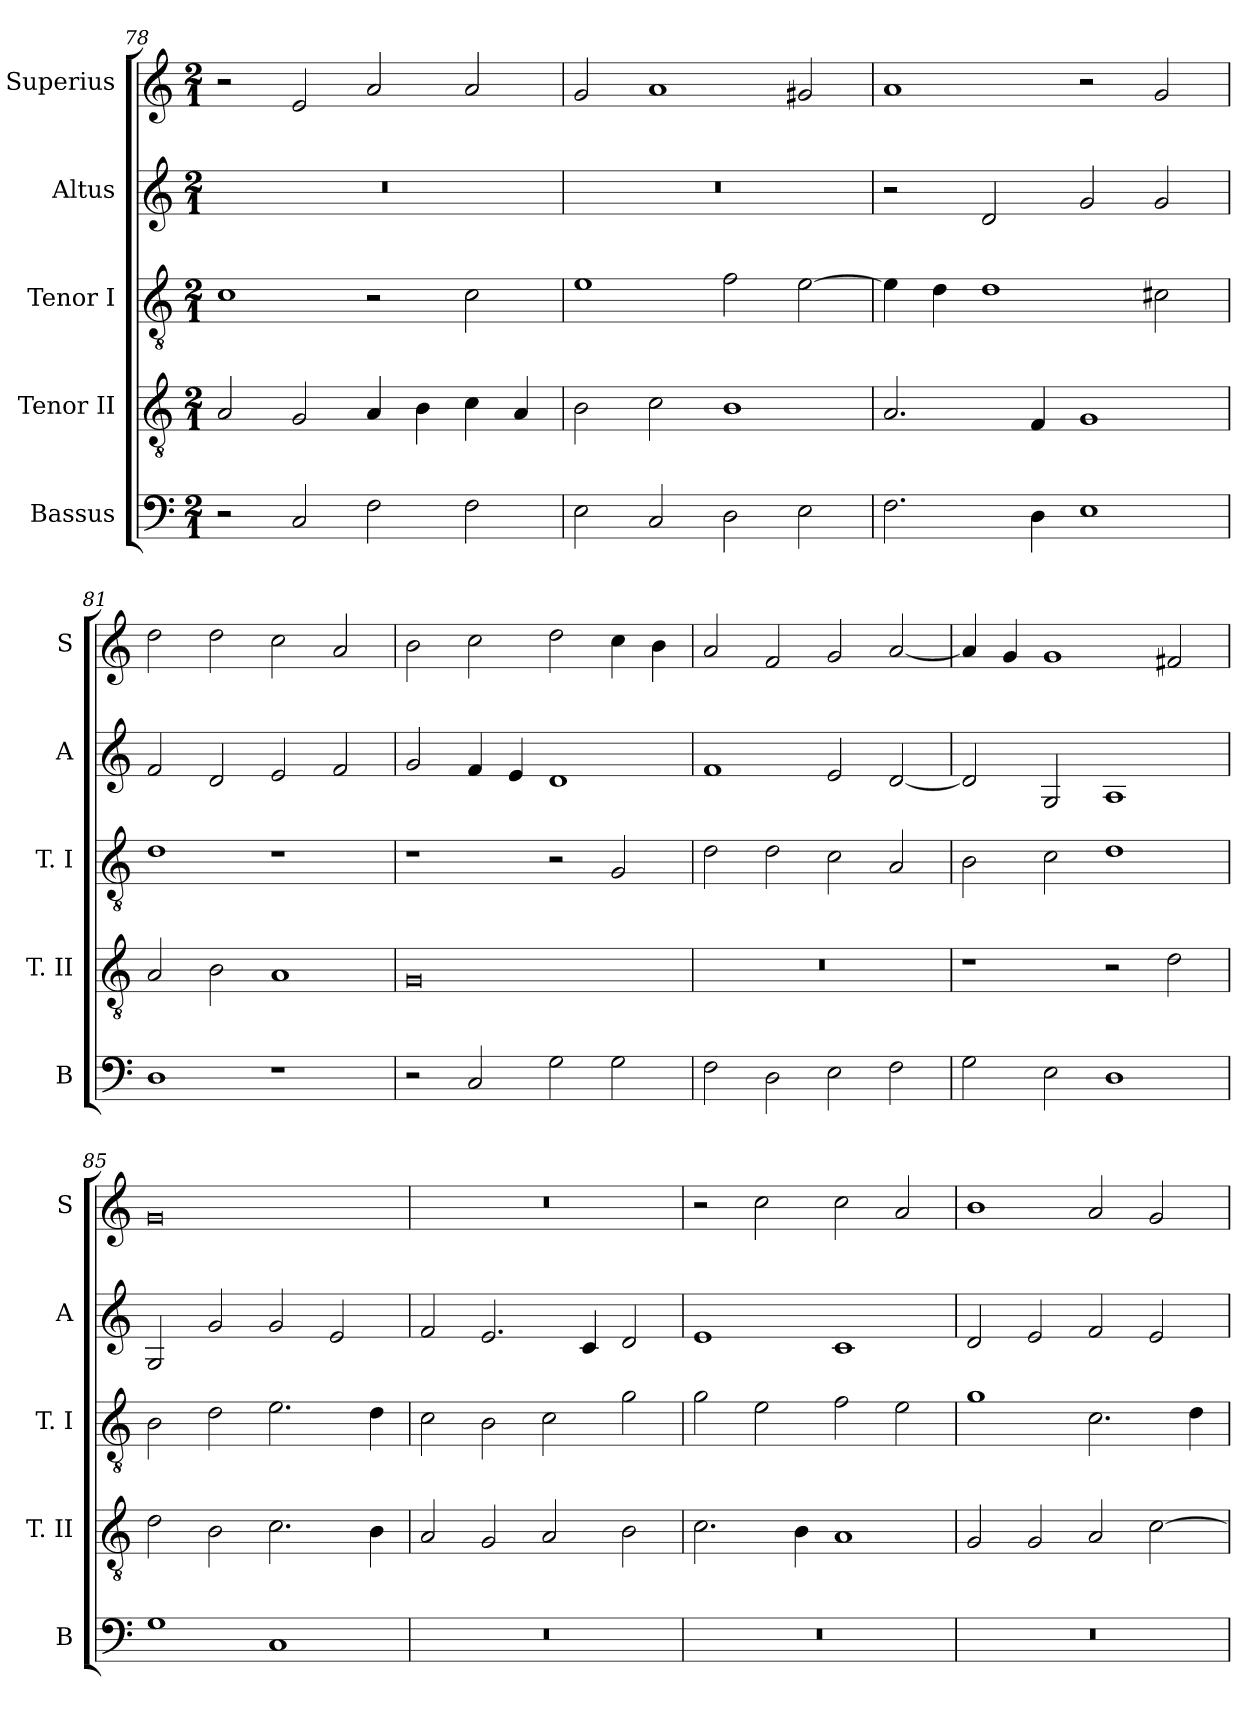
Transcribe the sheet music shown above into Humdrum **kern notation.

**kern	**kern	**kern	**kern	**kern
*part5	*part4	*part3	*part2	*part1
*staff5	*staff4	*staff3	*staff2	*staff1
*I"Bassus	*I"Tenor II	*I"Tenor I	*I"Altus	*I"Superius
*I'B	*I'T. II	*I'T. I	*I'A	*I'S
*clefF4	*clefGv2	*clefGv2	*clefG2	*clefG2
*k[]	*k[]	*k[]	*k[]	*k[]
*M2/1	*M2/1	*M2/1	*M2/1	*M2/1
=78	=78	=78	=78	=78
2r	2A	1c	0r	2r
2C	2G	.	.	2e
2F	4A	2r	.	2a
.	4B	.	.	.
2F	4c	2c	.	2a
.	4A	.	.	.
=79	=79	=79	=79	=79
2E	2B	1e	0r	2g
2C	2c	.	.	1a
2D	1B	2f	.	.
2E	.	[2e	.	2g#X
=80	=80	=80	=80	=80
2.F	2.A	4e]	2r	1a
.	.	4d	.	.
.	.	1d	2d	.
4D	4F	.	.	.
1E	1G	.	2g	2r
.	.	2c#X	2g	2g
=81	=81	=81	=81	=81
1D	2A	1d	2f	2dd
.	2B	.	2d	2dd
1r	1A	1r	2e	2cc
.	.	.	2f	2a
=82	=82	=82	=82	=82
2r	0G	1r	2g	2b
2C	.	.	4f	2cc
.	.	.	4e	.
2G	.	2r	1d	2dd
2G	.	2G	.	4cc
.	.	.	.	4b
=83	=83	=83	=83	=83
2F	0r	2d	1f	2a
2D	.	2d	.	2f
2E	.	2c	2e	2g
2F	.	2A	[2d	[2a
=84	=84	=84	=84	=84
2G	1r	2B	2d]	4a]
.	.	.	.	4g
2E	.	2c	2G	1g
1D	2r	1d	1A	.
.	2d	.	.	2f#X
=85	=85	=85	=85	=85
1G	2d	2B	2G	0g
.	2B	2d	2g	.
1C	2.c	2.e	2g	.
.	.	.	2e	.
.	4B	4d	.	.
=86	=86	=86	=86	=86
0r	2A	2c	2f	0r
.	2G	2B	2.e	.
.	2A	2c	.	.
.	.	.	4c	.
.	2B	2g	2d	.
=87	=87	=87	=87	=87
0r	2.c	2g	1e	2r
.	.	2e	.	2cc
.	4B	.	.	.
.	1A	2f	1c	2cc
.	.	2e	.	2a
=88	=88	=88	=88	=88
0r	2G	1g	2d	1b
.	2G	.	2e	.
.	2A	2.c	2f	2a
.	[2c	.	2e	2g
.	.	4d	.	.
=	=	=	=	=
*-	*-	*-	*-	*-
